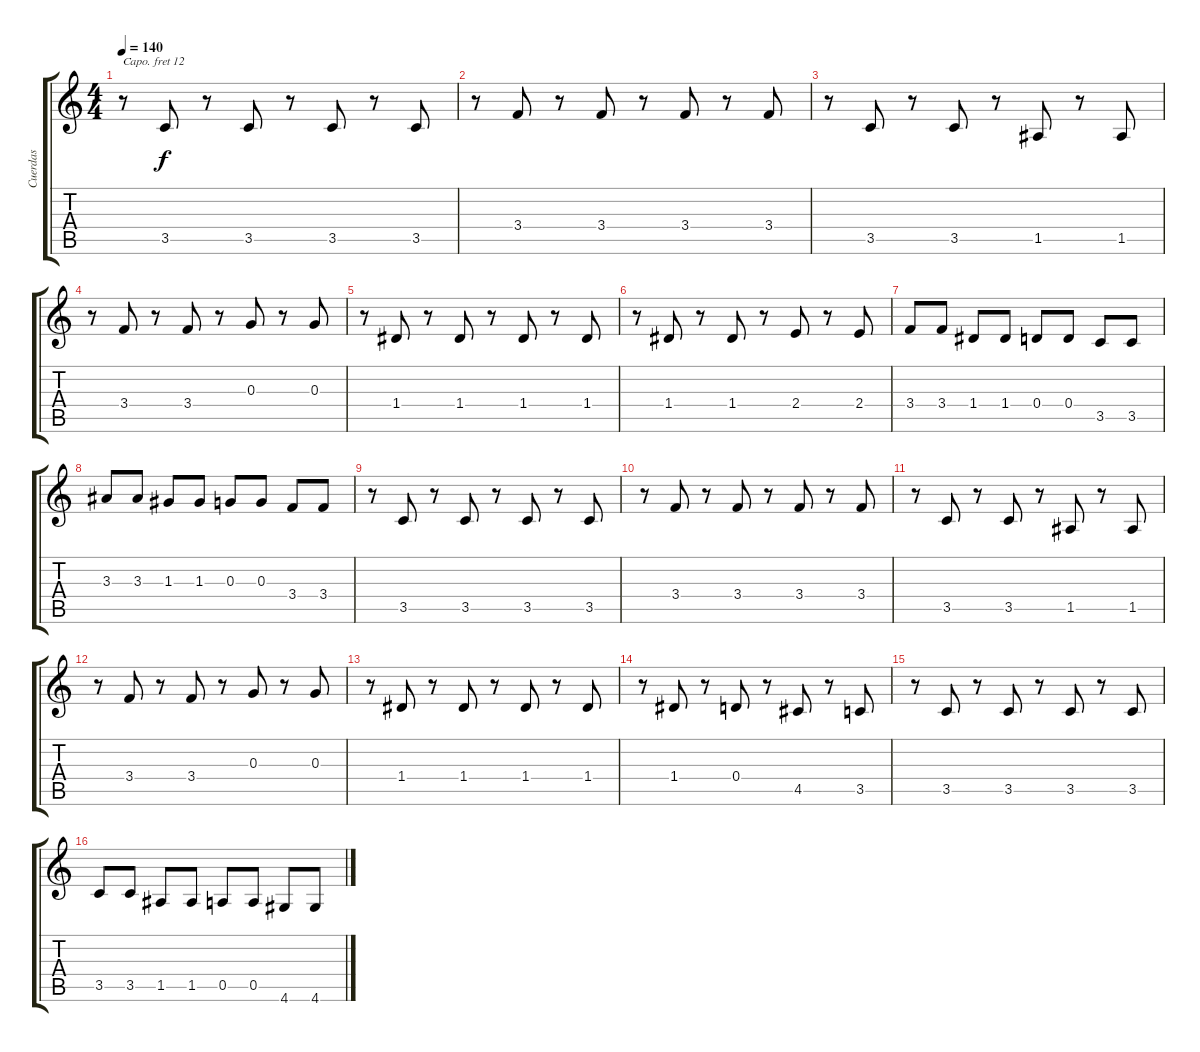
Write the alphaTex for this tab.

\track ("Cuerdas" "Cuerdas") {instrument pizzicatostrings}
\staff {score tabs}
\capo 12
\tuning (E4 B3 G3 D3 A2 E2) {hide}
\ts (4 4)
\tempo 140
\clef g2
\ks c
r.8{dy f} 3.5.8 r.8 3.5.8 r.8 3.5.8 r.8 3.5.8 |
r.8 3.4.8 r.8 3.4.8 r.8 3.4.8 r.8 3.4.8 |
r.8 3.5.8 r.8 3.5.8 r.8 1.5.8 r.8 1.5.8 |
r.8 3.4.8 r.8 3.4.8 r.8 0.3.8 r.8 0.3.8 |
r.8 1.4.8 r.8 1.4.8 r.8 1.4.8 r.8 1.4.8 |
r.8 1.4.8 r.8 1.4.8 r.8 2.4.8 r.8 2.4.8 |
3.4.8 3.4.8 1.4.8 1.4.8 0.4.8 0.4.8 3.5.8 3.5.8 |
3.3.8 3.3.8 1.3.8 1.3.8 0.3.8 0.3.8 3.4.8 3.4.8 |
r.8 3.5.8 r.8 3.5.8 r.8 3.5.8 r.8 3.5.8 |
r.8 3.4.8 r.8 3.4.8 r.8 3.4.8 r.8 3.4.8 |
r.8 3.5.8 r.8 3.5.8 r.8 1.5.8 r.8 1.5.8 |
r.8 3.4.8 r.8 3.4.8 r.8 0.3.8 r.8 0.3.8 |
r.8 1.4.8 r.8 1.4.8 r.8 1.4.8 r.8 1.4.8 |
r.8 1.4.8 r.8 0.4.8 r.8 4.5.8 r.8 3.5.8 |
r.8 3.5.8 r.8 3.5.8 r.8 3.5.8 r.8 3.5.8 |
3.5.8 3.5.8 1.5.8 1.5.8 0.5.8 0.5.8 4.6.8 4.6.8
